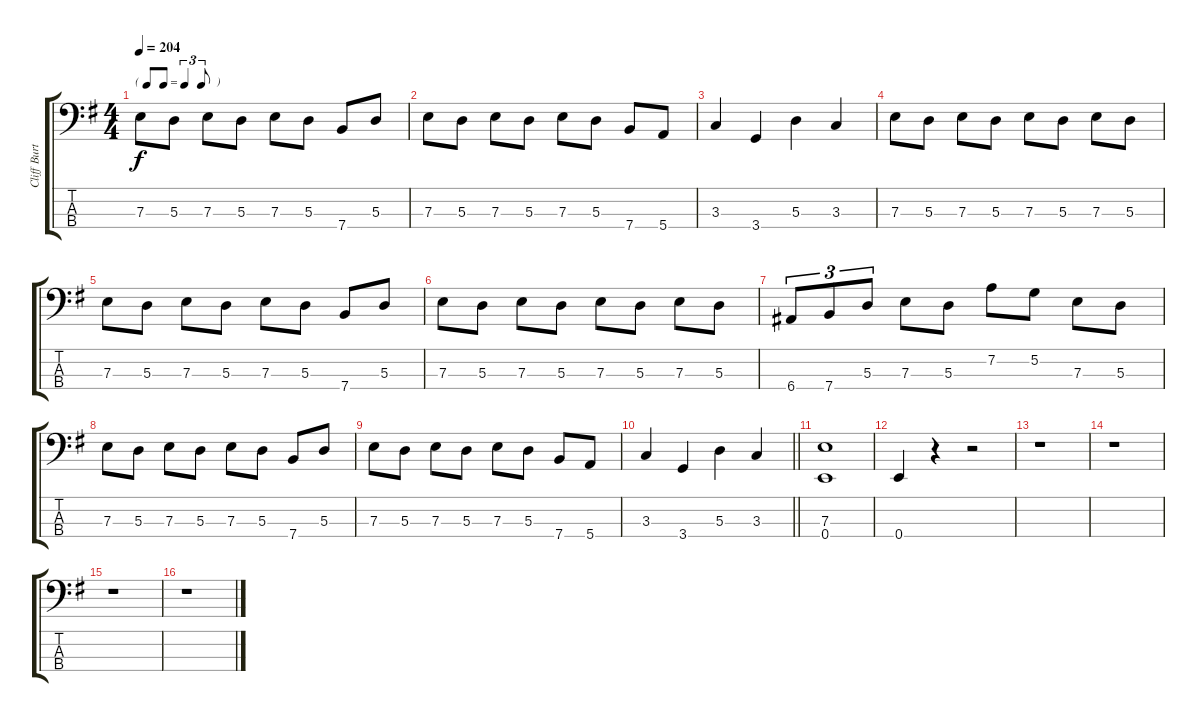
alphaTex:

\track ("Cliff Burton" "Cliff Burt") {instrument electricbassfinger}
\staff {score tabs}
\tuning (G2 D2 A1 E1) {hide}
\ts (4 4)
\tf triplet8th
\tempo 204
\clef f4
\ks eminor
7.3.8{dy f} 5.3.8 7.3.8 5.3.8 7.3.8 5.3.8 7.4.8 5.3.8 |
7.3.8 5.3.8 7.3.8 5.3.8 7.3.8 5.3.8 7.4.8 5.4.8 |
3.3.4 3.4.4 5.3.4 3.3.4 |
7.3.8 5.3.8 7.3.8 5.3.8 7.3.8 5.3.8 7.3.8 5.3.8 |
7.3.8 5.3.8 7.3.8 5.3.8 7.3.8 5.3.8 7.4.8 5.3.8 |
7.3.8 5.3.8 7.3.8 5.3.8 7.3.8 5.3.8 7.3.8 5.3.8 |
6.4.8{tu (3 2)} 7.4.8{tu (3 2)} 5.3.8{tu (3 2)} 7.3.8 5.3.8 7.2.8 5.2.8 7.3.8 5.3.8 |
7.3.8 5.3.8 7.3.8 5.3.8 7.3.8 5.3.8 7.4.8 5.3.8 |
7.3.8 5.3.8 7.3.8 5.3.8 7.3.8 5.3.8 7.4.8 5.4.8 |
\barLineRight lightlight
3.3.4 3.4.4 5.3.4 3.3.4 |
(7.3 0.4).1 |
0.4.4 r.4 r.2 |
r.1 |
r.1 |
r.1 |
r.1
